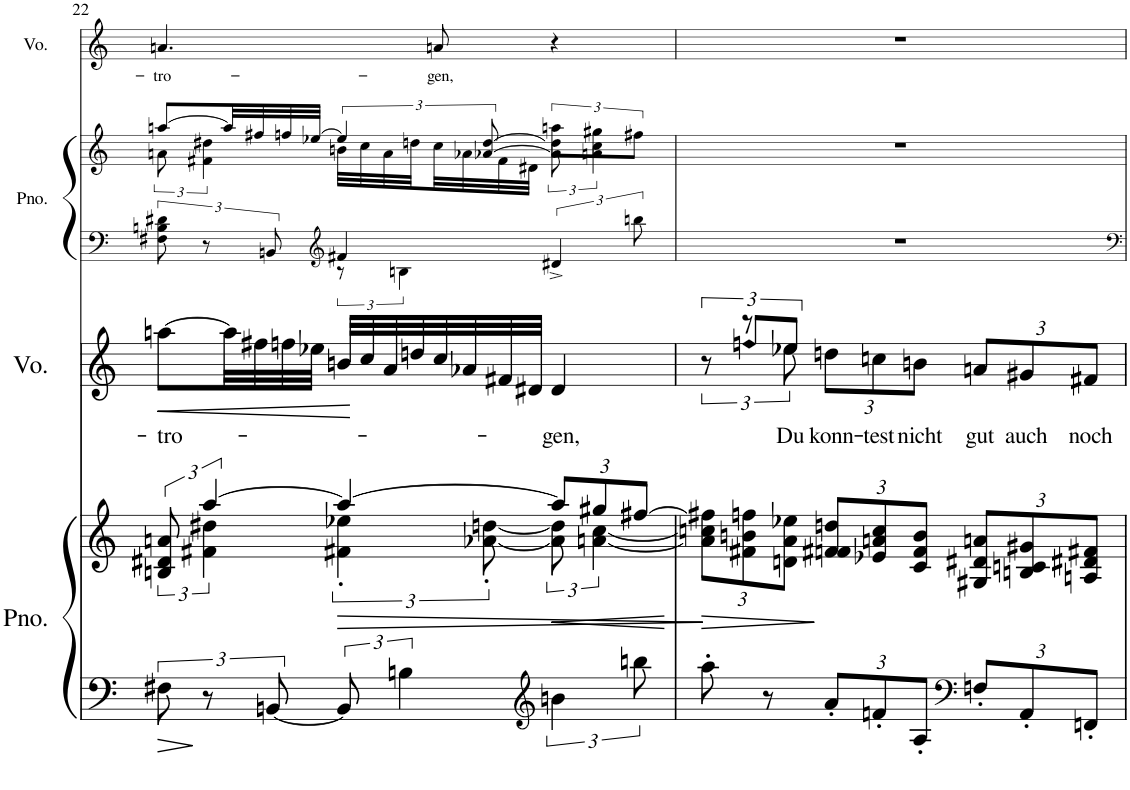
**kern	**kern	**dynam	**kern	**text	**dynam	**kern	**kern	**kern	**text
*part4	*part4	*part4	*part3	*part3	*part3	*part2	*part2	*part1	*part1
*staff6	*staff5	*staff5/6	*staff4	*staff4	*staff4	*staff3	*staff2	*staff1	*staff1
*I"Piano	*	*	*I"Voz	*	*	*I"Piano	*	*I"Voz	*
*I'Pno.	*	*	*I'Vo.	*	*	*I'Pno.	*	*I'Vo.	*
!!LO:PB:g=z
*clefF4	*clefG2	*	*clefG2	*	*	*clefF4	*clefG2	*clefG2	*
*k[]	*k[]	*	*k[]	*	*	*k[]	*k[]	*k[]	*
*M3/4	*M3/4	*	*M3/4	*	*	*M3/4	*M3/4	*M3/4	*
=22	=22	=22	=22	=22	=22	=22	=22	=22	=22
!	!	!LO:HP:b=2	!	!LO:LY:b	!LO:HP:b	!	!	!	!LO:LY:b
*	*^	*	*	*	*	*^	*^	*	*
12F#X\	12Bn/ 12d#X/ 12an/	12ryy	>	[8aan\L	-tro-	<	12F#X\ 12Bn\ 12d#X\	4ryy	[8aan/L	12an\	4.an/	-tro-
12r	[6aa/	6f#X\ 6dd#X\	[	.	.	.	12r	.	.	6f#X\ 6dd#X\	.	.
.	.	.	.	32aa\LL]	.	.	.	.	32aa/LL]	.	.	.
.	.	.	.	32ff#X\	.	.	.	.	32ff#X/	.	.	.
[12BBn/	.	.	.	.	.	.	12BBn/	.	.	.	.	.
.	.	.	.	32ffn\	.	.	.	.	32ffn/	.	.	.
.	.	.	.	32ee-X\JJJ	.	.	.	.	[32ee-X/JJJ	.	.	.
*	*	*	*	*	*	*	*clefG2	*	*	*	*	*
!	!	!	!LO:HP:b	!	!	!	!	!	!	!	!	!
12BB/]	4aa/_	6f#X\' 6ee-X\'	>	32bn/LLL	.	.	4f#X/	12r	6ee-/]	32bn\LLL	.	.
.	.	.	.	32cc/	.	[	.	.	.	32cc\	.	.
.	.	.	.	32a/	.	.	.	.	.	32a\	.	.
6Bn\	.	.	.	.	.	.	.	6Bn\	.	.	.	.
.	.	.	.	32ddn/	.	.	.	.	.	32ddn\	.	.
!	!	!	!	!	!	!	!	!	!	!	!	!LO:LY:b
.	.	.	.	32cc/	.	.	.	.	.	32cc\	8an/	-gen,
.	.	.	.	32a-X/	.	.	.	.	.	32a-X\	.	.
.	.	[12a-X\' [12ddn\'	.	.	.	.	.	.	[12a-X/ [12dd/	.	.	.
.	.	.	.	32f#X/	.	.	.	.	.	32f#\	.	.
.	.	.	.	32d#X/JJJ	.	.	.	.	.	32d#X\JJJ	.	.
*clefG2	*	*	*	*	*	*	*	*	*	*	*	*
*	*Xbrackettup	*	*	*	*	*	*	*	*	*	*	*
!	!	!	!LO:HP:b	!	!	!	!	!	!	!	!	!
*	*	*brackettup	*	*	*	*	*	*	*	*	*	*
!	!	!	!	!	!LO:LY:b	!	!	!	!	!	!	!
6bn\	12aa/L]	12a-\] 12dd\]	<	4d#/	-gen,	.	6d#X^/	4ryy	12a-\] 12dd\]	12aan\L	4r	.
.	12gg#X/	[6an\ [6cc\	.	.	.	.	.	.	6an\ 6cc\	12gg#X\	.	.
12bbn\	[12ff#X/J	.	.	.	.	.	12bbn\	.	.	12ff#X\J	.	.
*	*	*	*	*	*	*	*v	*v	*	*	*	*
*	*v	*v	*	*	*	*	*	*v	*v	*	*
.	.	]	.	.	.	.	.	.	.
=23	=23	=23	=23	=23	=23	=23	=23	=23	=23
*	*Xbrackettup	*	*	*	*	*	*	*	*
*	*	*	*^	*	*	*	*	*	*
8aa'\	12a\] 12ccn\] 12ff#X\]L	.	12r	12ryy	.	.	2.r	2.r	2.r	.
.	12f#X\ 12bn\ 12ffn\	.	12r	12ffn/L	.	.	.	.	.	.
8r	.	.	.	.	.	.	.	.	.	.
!	!	!	!	!	!LO:LY:b	!	!	!	!	!
.	12dn\ 12a\ 12ee-X\J	.	12ee-X\	12ee-/J	Du	.	.	.	.	.
*Xbrackettup	*	*	*Xbrackettup	*	*	*	*	*	*	*
!	!	!	!	!	!LO:LY:b	!	!	!	!	!
12a'/L	12fn/ 12f#X/ 12ddn/L	]	12ddn\L	2ryy	konn-	.	.	.	.	.
!	!	!	!	!	!LO:LY:b	!	!	!	!	!
12fn'/	12e-X/ 12an/ 12cc/	.	12ccn\	.	-test	.	.	.	.	.
!	!	!	!	!	!LO:LY:b	!	!	!	!	!
12A'/J	12c/ 12f#/ 12b/J	.	12bn\J	.	nicht	.	.	.	.	.
*clefF4	*	*	*	*	*	*	*	*	*	*
!	!	!	!	!	!LO:LY:b	!	!	!	!	!
12Fn'/L	12G#X/ 12d#X/ 12an/L	.	12an/L	.	gut	.	.	.	.	.
!	!	!	!	!	!LO:LY:b	!	!	!	!	!
12AA'/	12Bn/ 12cn/ 12g#X/	.	12g#X/	.	auch	.	.	.	.	.
!	!	!	!	!	!LO:LY:b	!	!	!	!	!
12FFn'/J	12An/ 12d#X/ 12f#X/J	.	12f#X/J	.	noch	.	.	.	.	.
*	*	*	*v	*v	*	*	*	*	*	*
=	=	=	=	=	=	=	=	=	=
*-	*-	*-	*-	*-	*-	*-	*-	*-	*-
